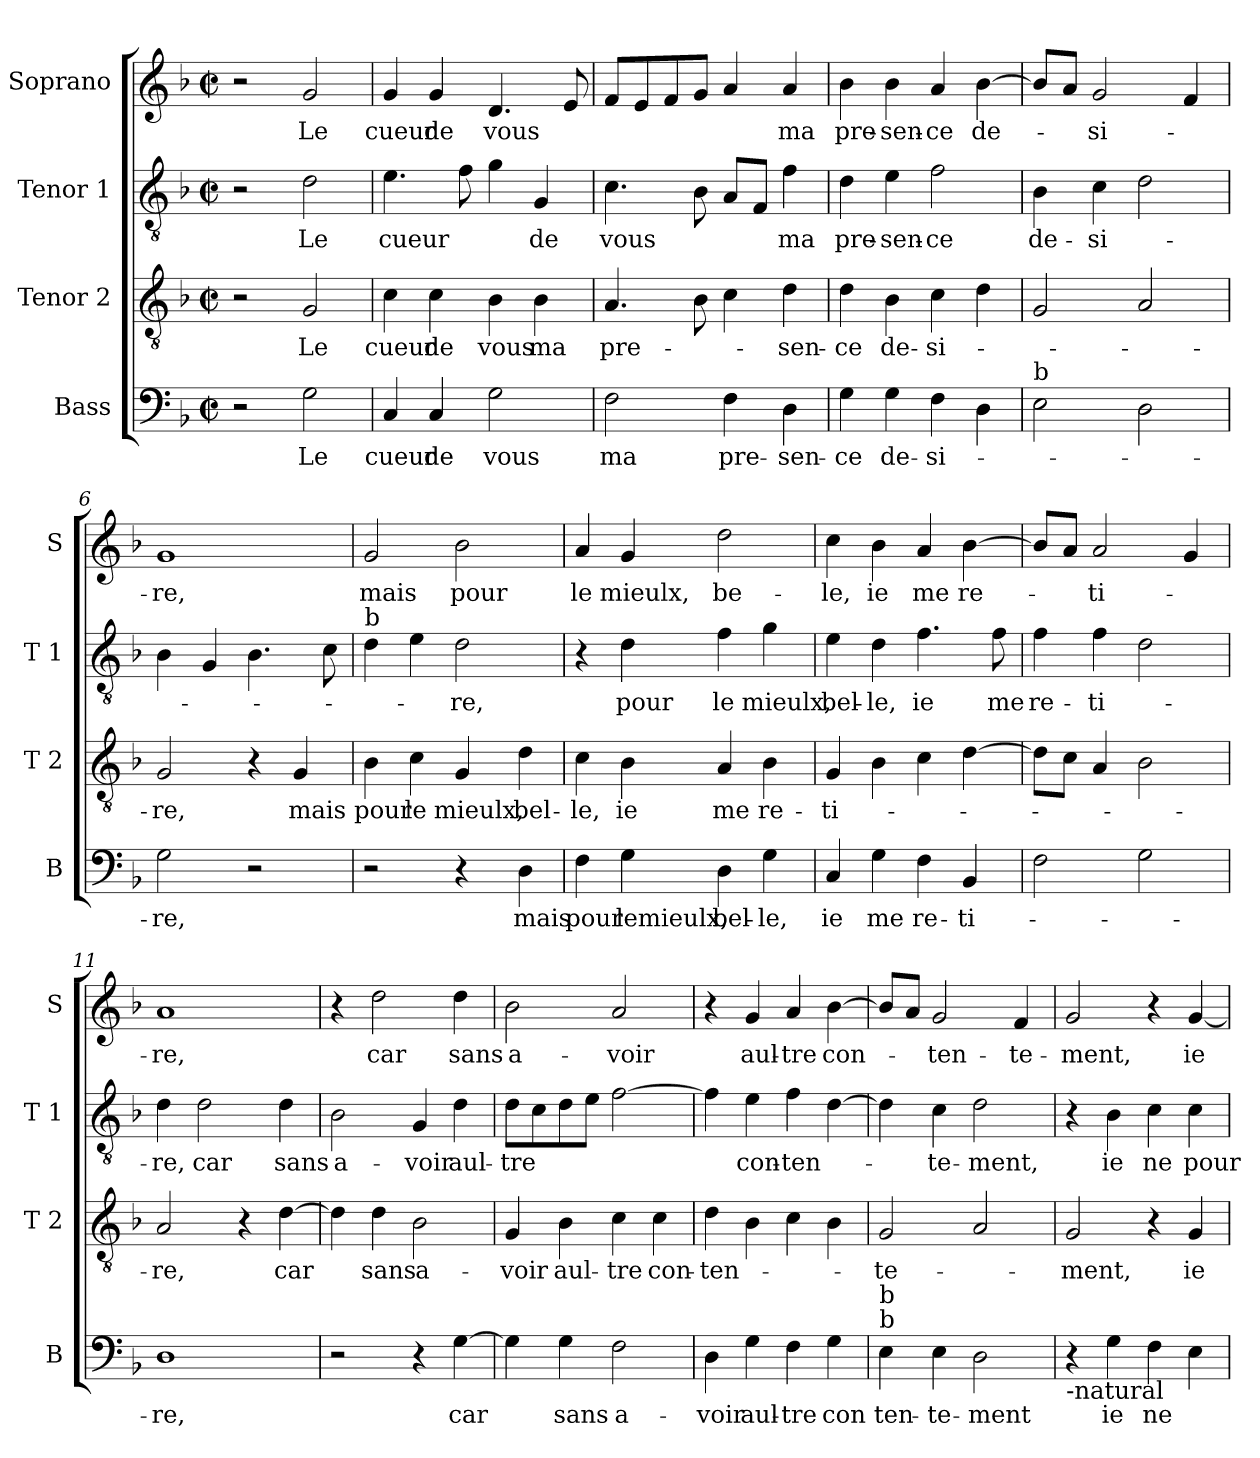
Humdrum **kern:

**kern	**text	**kern	**text	**kern	**text	**kern	**text
*part4	*part4	*part3	*part3	*part2	*part2	*part1	*part1
*staff4	*staff4	*staff3	*staff3	*staff2	*staff2	*staff1	*staff1
*I"Bass	*	*I"Tenor 2	*	*I"Tenor 1	*	*I"Soprano	*
*I'B	*	*I'T 2	*	*I'T 1	*	*I'S	*
*clefF4	*	*clefGv2	*	*clefGv2	*	*clefG2	*
*k[b-]	*	*k[b-]	*	*k[b-]	*	*k[b-]	*
*F:	*	*F:	*	*F:	*	*F:	*
*M2/2	*	*M2/2	*	*M2/2	*	*M2/2	*
*met(c|)	*	*met(c|)	*	*met(c|)	*	*met(c|)	*
=1	=1	=1	=1	=1	=1	=1	=1
2r	.	2r	.	2r	.	2r	.
!	!LO:LY:b	!	!LO:LY:b	!	!LO:LY:b	!	!LO:LY:b
2G\	Le	2G/	Le	2d\	Le	2g/	Le
=2	=2	=2	=2	=2	=2	=2	=2
!	!LO:LY:b	!	!LO:LY:b	!	!LO:LY:b	!	!LO:LY:b
4C/	cueur	4c\	cueur	4.e\	cueur	4g/	cueur
!	!LO:LY:b	!	!LO:LY:b	!	!	!	!LO:LY:b
4C/	de	4c\	de	.	.	4g/	de
.	.	.	.	8f\	.	.	.
!	!LO:LY:b	!	!LO:LY:b	!	!	!	!LO:LY:b
2G\	vous	4B-\	vous	4g\	.	4.d/	vous
!	!	!	!LO:LY:b	!	!LO:LY:b	!	!
.	.	4B-\	ma	4G/	de	.	.
.	.	.	.	.	.	8e/	.
=3	=3	=3	=3	=3	=3	=3	=3
!	!LO:LY:b	!	!LO:LY:b	!	!LO:LY:b	!	!
2F\	ma	4.A/	pre-	4.c\	vous	8f/L	.
.	.	.	.	.	.	8e/	.
.	.	.	.	.	.	8f/	.
.	.	8B-\	.	8B-\	.	8g/J	.
!	!LO:LY:b	!	!	!	!	!	!
4F\	pre-	4c\	.	8A/L	.	4a/	.
.	.	.	.	8F/J	.	.	.
!	!LO:LY:b	!	!LO:LY:b	!	!LO:LY:b	!	!LO:LY:b
4D\	-sen-	4d\	-sen-	4f\	ma	4a/	ma
=4	=4	=4	=4	=4	=4	=4	=4
!	!LO:LY:b	!	!LO:LY:b	!	!LO:LY:b	!	!LO:LY:b
4G\	-ce	4d\	-ce	4d\	pre-	4b-\	pre-
!	!LO:LY:b	!	!LO:LY:b	!	!LO:LY:b	!	!LO:LY:b
4G\	de-	4B-\	de-	4e\	-sen-	4b-\	-sen-
!	!LO:LY:b	!	!LO:LY:b	!	!LO:LY:b	!	!LO:LY:b
4F\	-si-	4c\	-si-	2f\	-ce	4a/	-ce
!	!	!	!	!	!	!	!LO:LY:b
4D\	.	4d\	.	.	.	[4b-\	de-
=5	=5	=5	=5	=5	=5	=5	=5
!LO:TX:a:t=b	!	!	!	!	!	!	!
!	!	!	!	!	!LO:LY:b	!	!
2E\	.	2G/	.	4B-\	de-	8b-/L]	.
.	.	.	.	.	.	8a/J	.
!	!	!	!	!	!LO:LY:b	!	!LO:LY:b
.	.	.	.	4c\	-si-	2g/	-si-
2D\	.	2A/	.	2d\	.	.	.
.	.	.	.	.	.	4f/	.
!!LO:LB:g=z
=6	=6	=6	=6	=6	=6	=6	=6
!	!LO:LY:b	!	!LO:LY:b	!	!	!	!LO:LY:b
2G\	-re,	2G/	-re,	4B-\	.	1g	-re,
.	.	.	.	4G/	.	.	.
2r	.	4r	.	4.B-\	.	.	.
!	!	!	!LO:LY:b	!	!	!	!
.	.	4G/	mais	.	.	.	.
.	.	.	.	8c\	.	.	.
=7	=7	=7	=7	=7	=7	=7	=7
!	!	!	!	!LO:TX:a:t=b	!	!	!
!	!	!	!LO:LY:b	!	!	!	!LO:LY:b
2r	.	4B-\	pour	4d\	.	2g/	mais
!	!	!	!LO:LY:b	!	!	!	!
.	.	4c\	le	4e\	.	.	.
!	!	!	!LO:LY:b	!	!LO:LY:b	!	!LO:LY:b
4r	.	4G/	mieulx,	2d\	-re,	2b-\	pour
!	!LO:LY:b	!	!LO:LY:b	!	!	!	!
4D\	mais	4d\	bel-	.	.	.	.
=8	=8	=8	=8	=8	=8	=8	=8
!	!LO:LY:b	!	!LO:LY:b	!	!	!	!LO:LY:b
4F\	pour	4c\	-le,	4r	.	4a/	le
!	!LO:LY:b	!	!LO:LY:b	!	!LO:LY:b	!	!LO:LY:b
4G\	lemieulx,	4B-\	ie	4d\	pour	4g/	mieulx,
!	!LO:LY:b	!	!LO:LY:b	!	!LO:LY:b	!	!LO:LY:b
4D\	bel-	4A/	me	4f\	le	2dd\	be-
!	!LO:LY:b	!	!LO:LY:b	!	!LO:LY:b	!	!
4G\	-le,	4B-\	re-	4g\	mieulx,	.	.
=9	=9	=9	=9	=9	=9	=9	=9
!	!LO:LY:b	!	!LO:LY:b	!	!LO:LY:b	!	!LO:LY:b
4C/	ie	4G/	-ti-	4e\	bel-	4cc\	-le,
!	!LO:LY:b	!	!	!	!LO:LY:b	!	!LO:LY:b
4G\	me	4B-\	.	4d\	-le,	4b-\	ie
!	!LO:LY:b	!	!	!	!LO:LY:b	!	!LO:LY:b
4F\	re-	4c\	.	4.f\	ie	4a/	me
!	!LO:LY:b	!	!	!	!	!	!LO:LY:b
4BB-/	-ti-	[4d\	.	.	.	[4b-\	re-
!	!	!	!	!	!LO:LY:b	!	!
.	.	.	.	8f\	me	.	.
=10	=10	=10	=10	=10	=10	=10	=10
!	!	!	!	!	!LO:LY:b	!	!
2F\	.	8d\L]	.	4f\	re-	8b-/L]	.
.	.	8c\J	.	.	.	8a/J	.
!	!	!	!	!	!LO:LY:b	!	!LO:LY:b
.	.	4A/	.	4f\	-ti-	2a/	-ti-
2G\	.	2B-\	.	2d\	.	.	.
.	.	.	.	.	.	4g/	.
!!LO:PB:g=z
=11	=11	=11	=11	=11	=11	=11	=11
!	!LO:LY:b	!	!LO:LY:b	!	!LO:LY:b	!	!LO:LY:b
1D	-re,	2A/	-re,	4d\	-re,	1a	-re,
!	!	!	!	!	!LO:LY:b	!	!
.	.	.	.	2d\	car	.	.
.	.	4r	.	.	.	.	.
!	!	!	!LO:LY:b	!	!LO:LY:b	!	!
.	.	[4d\	car	4d\	sans	.	.
=12	=12	=12	=12	=12	=12	=12	=12
!	!	!	!	!	!LO:LY:b	!	!
2r	.	4d\]	.	2B-\	a-	4r	.
!	!	!	!LO:LY:b	!	!	!	!LO:LY:b
.	.	4d\	sans	.	.	2dd\	car
!	!	!	!LO:LY:b	!	!LO:LY:b	!	!
4r	.	2B-\	a-	4G/	-voir	.	.
!	!LO:LY:b	!	!	!	!LO:LY:b	!	!LO:LY:b
[4G\	car	.	.	4d\	aul-	4dd\	sans
=13	=13	=13	=13	=13	=13	=13	=13
!	!	!	!LO:LY:b	!	!LO:LY:b	!	!LO:LY:b
4G\]	.	4G/	-voir	8d\L	-tre	2b-\	a-
.	.	.	.	8c\	.	.	.
!	!LO:LY:b	!	!LO:LY:b	!	!	!	!
4G\	sans	4B-\	aul-	8d\	.	.	.
.	.	.	.	8e\J	.	.	.
!	!LO:LY:b	!	!LO:LY:b	!	!	!	!LO:LY:b
2F\	a-	4c\	-tre	[2f\	.	2a/	-voir
!	!	!	!LO:LY:b	!	!	!	!
.	.	4c\	con-	.	.	.	.
=14	=14	=14	=14	=14	=14	=14	=14
!	!LO:LY:b	!	!LO:LY:b	!	!	!	!
4D\	-voir	4d\	-ten-	4f\]	.	4r	.
!	!LO:LY:b	!	!	!	!LO:LY:b	!	!LO:LY:b
4G\	aul-	4B-\	.	4e\	con-	4g/	aul-
!	!LO:LY:b	!	!	!	!LO:LY:b	!	!LO:LY:b
4F\	-tre	4c\	.	4f\	-ten-	4a/	-tre
!	!LO:LY:b	!	!	!	!	!	!LO:LY:b
4G\	con	4B-\	.	[4d\	.	[4b-\	con-
=15	=15	=15	=15	=15	=15	=15	=15
!LO:TX:a:t=b	!	!	!	!	!	!	!
!LO:TX:a:t=b	!	!	!	!	!	!	!
!	!LO:LY:b	!	!LO:LY:b	!	!	!	!
4E\	ten-	2G/	-te-	4d\]	.	8b-/L]	.
.	.	.	.	.	.	8a/J	.
!	!LO:LY:b	!	!	!	!LO:LY:b	!	!LO:LY:b
4E\	-te-	.	.	4c\	-te-	2g/	-ten-
!	!LO:LY:b	!	!	!	!LO:LY:b	!	!
2D\	-ment	2A/	.	2d\	-ment,	.	.
!	!	!	!	!	!	!	!LO:LY:b
.	.	.	.	.	.	4f/	-te-
=16	=16	=16	=16	=16	=16	=16	=16
!LO:TX:b:t=-natural	!	!	!	!	!	!	!
!	!	!	!LO:LY:b	!	!	!	!LO:LY:b
4r	.	2G/	-ment,	4r	.	2g/	-ment,
!	!LO:LY:b	!	!	!	!LO:LY:b	!	!
4G\	ie	.	.	4B-\	ie	.	.
!	!LO:LY:b	!	!	!	!LO:LY:b	!	!
4F\	ne	4r	.	4c\	ne	4r	.
!	!	!	!LO:LY:b	!	!LO:LY:b	!	!LO:LY:b
4E\	.	4G/	ie	4c\	pour-	[4g/	ie
=	=	=	=	=	=	=	=
*-	*-	*-	*-	*-	*-	*-	*-
